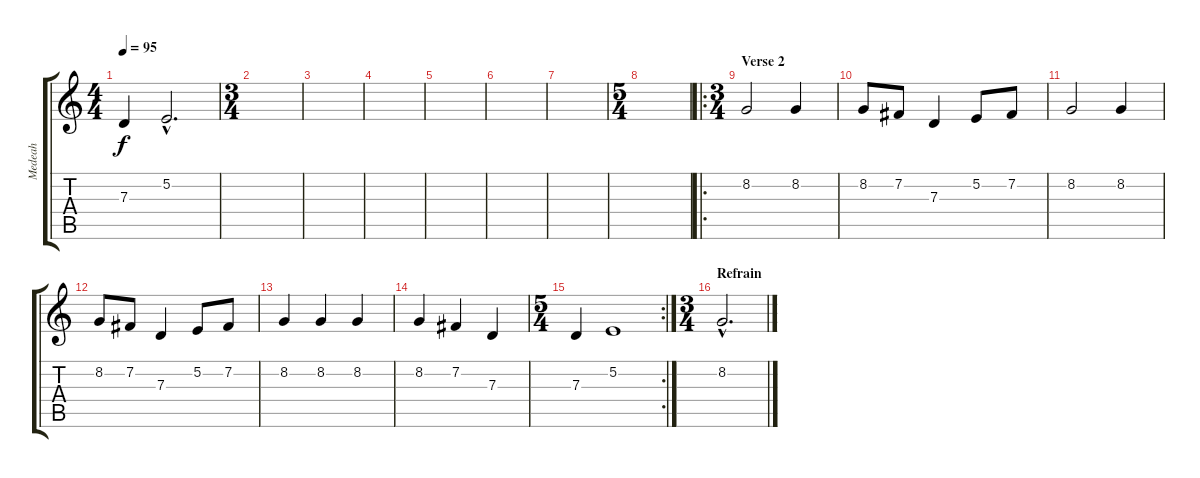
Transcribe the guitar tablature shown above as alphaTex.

\track ("Medeah" "Medeah") {instrument synthvoice}
\staff {score tabs}
\tuning (E4 B3 G3 D3 A2 E2) {hide}
\ts (4 4)
\tempo 95
\clef g2
\ks c
7.3.4{dy f} 5.2{hac}.2{d} |
\ts (3 4)
|
|
|
|
|
|
\ts (5 4)
|
\ro
\ts (3 4)
\section ("" "Verse 2")
8.2.2 8.2.4 |
8.2.8 7.2.8 7.3.4 5.2.8 7.2.8 |
8.2.2 8.2.4 |
8.2.8 7.2.8 7.3.4 5.2.8 7.2.8 |
8.2.4 8.2.4 8.2.4 |
8.2.4 7.2.4 7.3.4 |
\rc 2
\ts (5 4)
7.3.4 5.2.1 |
\ts (3 4)
\section ("" "Refrain")
8.2{hac}.2{d}
